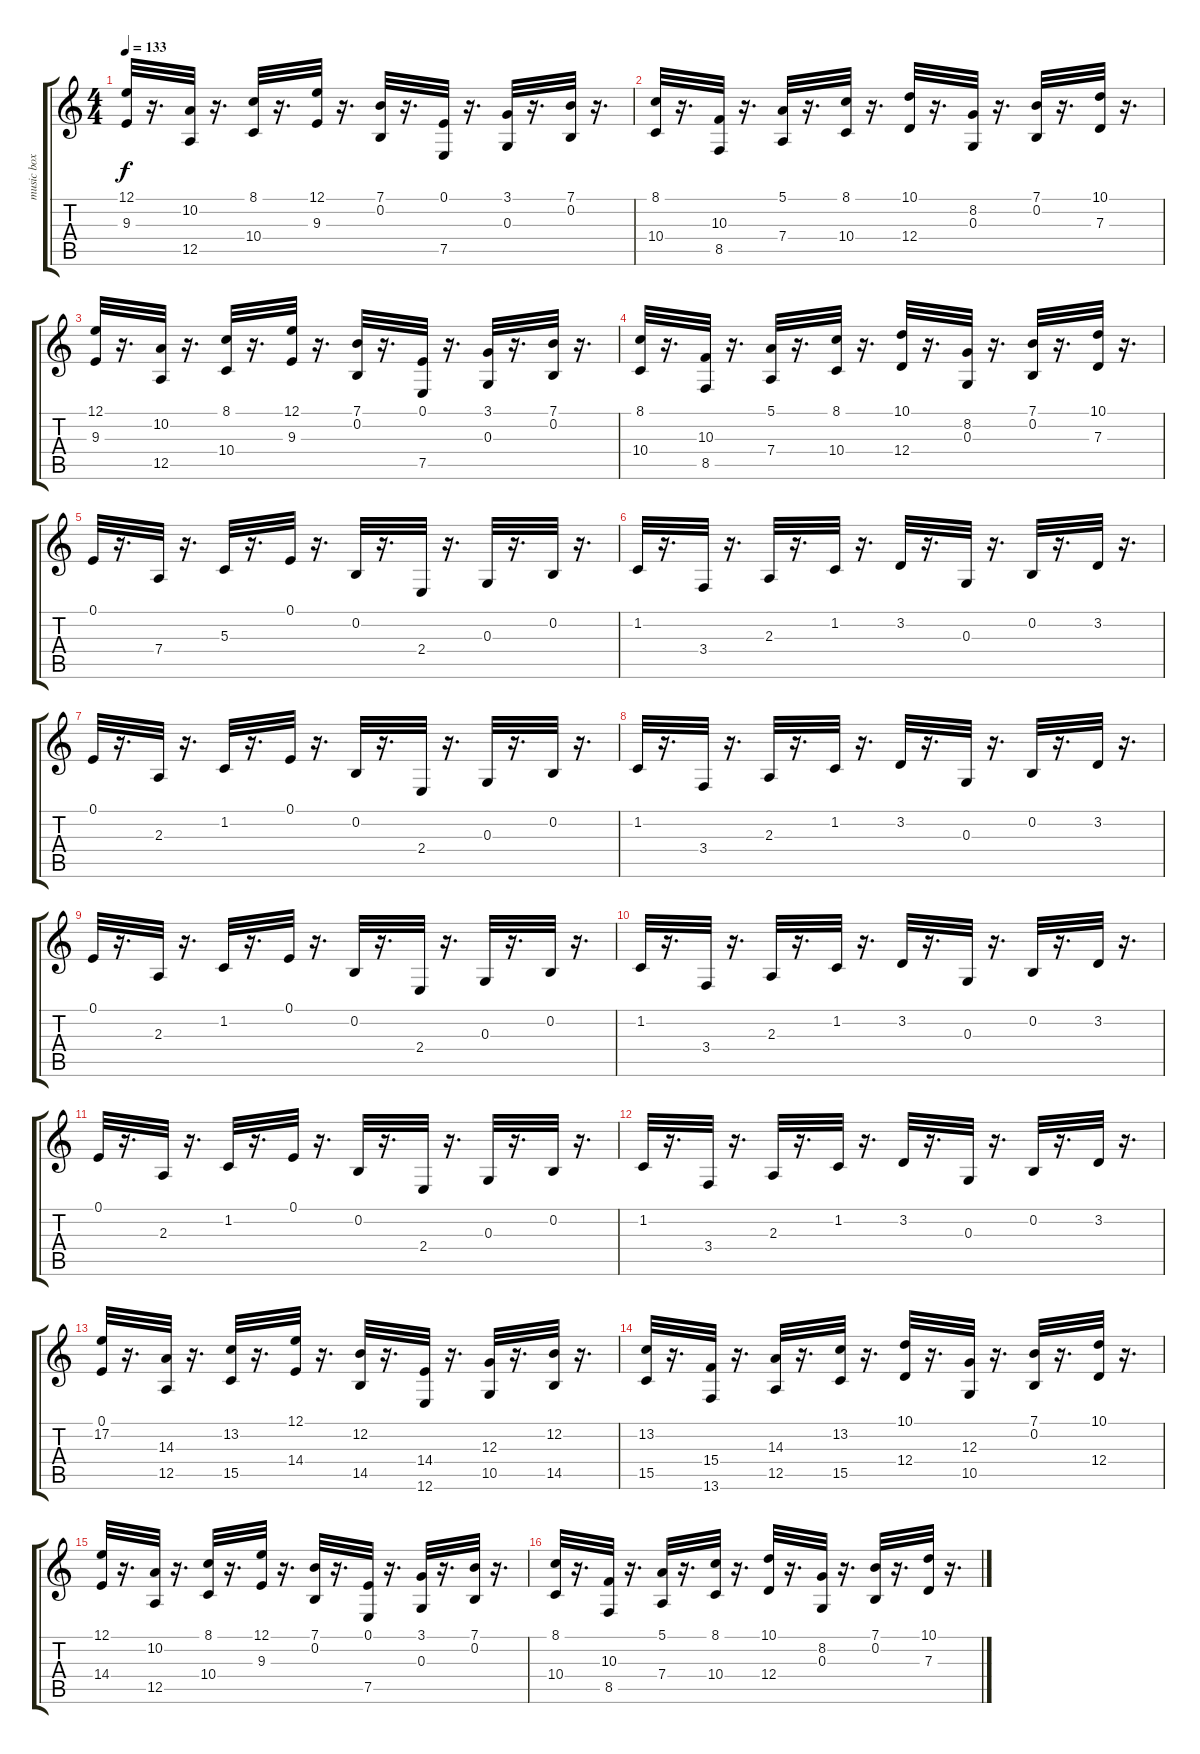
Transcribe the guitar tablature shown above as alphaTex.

\track ("music box" "music box") {instrument musicbox}
\staff {score tabs}
\tuning (E4 B3 G3 D3 A2 E2) {hide}
\ts (4 4)
\tempo 133
\clef g2
\ks c
(12.1 9.3).32{dy f} r.16{d} (10.2 12.5).32 r.16{d} (8.1 10.4).32 r.16{d} (12.1 9.3).32 r.16{d} (7.1 0.2).32 r.16{d} (0.1 7.5).32 r.16{d} (3.1 0.3).32 r.16{d} (7.1 0.2).32 r.16{d} |
(8.1 10.4).32 r.16{d} (10.3 8.5).32 r.16{d} (5.1 7.4).32 r.16{d} (8.1 10.4).32 r.16{d} (10.1 12.4).32 r.16{d} (8.2 0.3).32 r.16{d} (7.1 0.2).32 r.16{d} (10.1 7.3).32 r.16{d} |
(12.1 9.3).32 r.16{d} (10.2 12.5).32 r.16{d} (8.1 10.4).32 r.16{d} (12.1 9.3).32 r.16{d} (7.1 0.2).32 r.16{d} (0.1 7.5).32 r.16{d} (3.1 0.3).32 r.16{d} (7.1 0.2).32 r.16{d} |
(8.1 10.4).32 r.16{d} (10.3 8.5).32 r.16{d} (5.1 7.4).32 r.16{d} (8.1 10.4).32 r.16{d} (10.1 12.4).32 r.16{d} (8.2 0.3).32 r.16{d} (7.1 0.2).32 r.16{d} (10.1 7.3).32 r.16{d} |
0.1.32 r.16{d} 7.4.32 r.16{d} 5.3.32 r.16{d} 0.1.32 r.16{d} 0.2.32 r.16{d} 2.4.32 r.16{d} 0.3.32 r.16{d} 0.2.32 r.16{d} |
1.2.32 r.16{d} 3.4.32 r.16{d} 2.3.32 r.16{d} 1.2.32 r.16{d} 3.2.32 r.16{d} 0.3.32 r.16{d} 0.2.32 r.16{d} 3.2.32 r.16{d} |
0.1.32 r.16{d} 2.3.32 r.16{d} 1.2.32 r.16{d} 0.1.32 r.16{d} 0.2.32 r.16{d} 2.4.32 r.16{d} 0.3.32 r.16{d} 0.2.32 r.16{d} |
1.2.32 r.16{d} 3.4.32 r.16{d} 2.3.32 r.16{d} 1.2.32 r.16{d} 3.2.32 r.16{d} 0.3.32 r.16{d} 0.2.32 r.16{d} 3.2.32 r.16{d} |
0.1.32 r.16{d} 2.3.32 r.16{d} 1.2.32 r.16{d} 0.1.32 r.16{d} 0.2.32 r.16{d} 2.4.32 r.16{d} 0.3.32 r.16{d} 0.2.32 r.16{d} |
1.2.32 r.16{d} 3.4.32 r.16{d} 2.3.32 r.16{d} 1.2.32 r.16{d} 3.2.32 r.16{d} 0.3.32 r.16{d} 0.2.32 r.16{d} 3.2.32 r.16{d} |
0.1.32 r.16{d} 2.3.32 r.16{d} 1.2.32 r.16{d} 0.1.32 r.16{d} 0.2.32 r.16{d} 2.4.32 r.16{d} 0.3.32 r.16{d} 0.2.32 r.16{d} |
1.2.32 r.16{d} 3.4.32 r.16{d} 2.3.32 r.16{d} 1.2.32 r.16{d} 3.2.32 r.16{d} 0.3.32 r.16{d} 0.2.32 r.16{d} 3.2.32 r.16{d} |
(0.1 17.2).32 r.16{d} (14.3 12.5).32 r.16{d} (13.2 15.5).32 r.16{d} (12.1 14.4).32 r.16{d} (12.2 14.5).32 r.16{d} (14.4 12.6).32 r.16{d} (12.3 10.5).32 r.16{d} (12.2 14.5).32 r.16{d} |
(13.2 15.5).32 r.16{d} (15.4 13.6).32 r.16{d} (14.3 12.5).32 r.16{d} (13.2 15.5).32 r.16{d} (10.1 12.4).32 r.16{d} (12.3 10.5).32 r.16{d} (7.1 0.2).32 r.16{d} (10.1 12.4).32 r.16{d} |
(12.1 14.4).32 r.16{d} (10.2 12.5).32 r.16{d} (8.1 10.4).32 r.16{d} (12.1 9.3).32 r.16{d} (7.1 0.2).32 r.16{d} (0.1 7.5).32 r.16{d} (3.1 0.3).32 r.16{d} (7.1 0.2).32 r.16{d} |
(8.1 10.4).32 r.16{d} (10.3 8.5).32 r.16{d} (5.1 7.4).32 r.16{d} (8.1 10.4).32 r.16{d} (10.1 12.4).32 r.16{d} (8.2 0.3).32 r.16{d} (7.1 0.2).32 r.16{d} (10.1 7.3).32 r.16{d}
